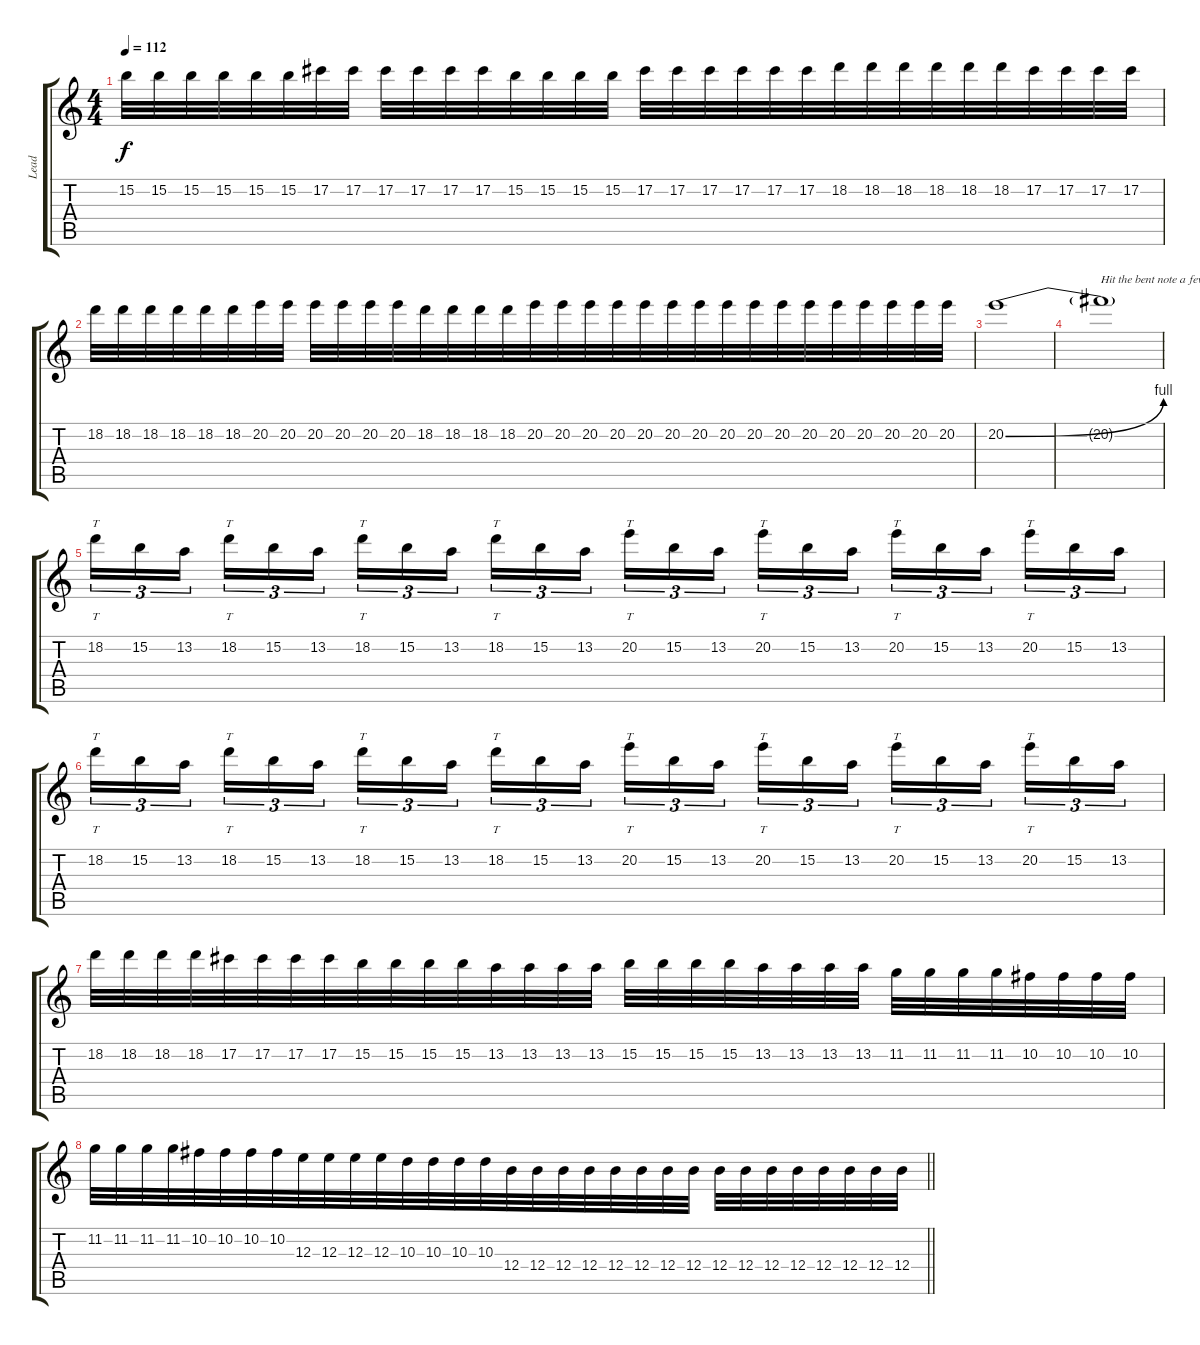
\track ("Lead" "Lead") {instrument distortionguitar}
\staff {score tabs}
\tuning (Db4 Ab3 E3 B2 Gb2 B1) {hide}
\ts (4 4)
\tempo 112
\clef g2
\ks c
15.2.32{dy f} 15.2.32{beam merge} 15.2.32 15.2.32{beam merge} 15.2.32 15.2.32{beam merge} 17.2.32 17.2.32 17.2.32 17.2.32{beam merge} 17.2.32 17.2.32{beam merge} 15.2.32 15.2.32{beam merge} 15.2.32 15.2.32 17.2.32{beam merge} 17.2.32{beam merge} 17.2.32 17.2.32 17.2.32 17.2.32{beam merge} 18.2.32{beam merge} 18.2.32{beam merge} 18.2.32 18.2.32{beam merge} 18.2.32{beam merge} 18.2.32{beam merge} 17.2.32 17.2.32 17.2.32{beam merge} 17.2.32 |
18.2.32{beam merge} 18.2.32{beam merge} 18.2.32 18.2.32{beam merge} 18.2.32{beam merge} 18.2.32 20.2.32{beam merge} 20.2.32 20.2.32 20.2.32 20.2.32{beam merge} 20.2.32 18.2.32 18.2.32{beam merge} 18.2.32 18.2.32{beam merge} 20.2.32 20.2.32 20.2.32 20.2.32{beam merge} 20.2.32 20.2.32 20.2.32 20.2.32{beam merge} 20.2.32 20.2.32 20.2.32 20.2.32{beam merge} 20.2.32 20.2.32 20.2.32 20.2.32 |
20.2{be (bend 0 0 60 4)}.1 |
20.2{t}.1{txt "Hit the bent note a few times"} |
18.2.16{tt tu (3 2)} 15.2.16{tu (3 2)} 13.2.16{tu (3 2) beam splitsecondary} 18.2.16{tt tu (3 2)} 15.2.16{tu (3 2) beam merge} 13.2.16{tu (3 2)} 18.2.16{tt tu (3 2) beam merge} 15.2.16{tu (3 2)} 13.2.16{tu (3 2) beam splitsecondary} 18.2.16{tt tu (3 2)} 15.2.16{tu (3 2)} 13.2.16{tu (3 2)} 20.2.16{tt tu (3 2)} 15.2.16{tu (3 2)} 13.2.16{tu (3 2) beam splitsecondary} 20.2.16{tt tu (3 2)} 15.2.16{tu (3 2)} 13.2.16{tu (3 2)} 20.2.16{tt tu (3 2)} 15.2.16{tu (3 2)} 13.2.16{tu (3 2) beam splitsecondary} 20.2.16{tt tu (3 2)} 15.2.16{tu (3 2)} 13.2.16{tu (3 2)} |
18.2.16{tt tu (3 2)} 15.2.16{tu (3 2)} 13.2.16{tu (3 2) beam splitsecondary} 18.2.16{tt tu (3 2)} 15.2.16{tu (3 2) beam merge} 13.2.16{tu (3 2)} 18.2.16{tt tu (3 2) beam merge} 15.2.16{tu (3 2)} 13.2.16{tu (3 2) beam splitsecondary} 18.2.16{tt tu (3 2)} 15.2.16{tu (3 2)} 13.2.16{tu (3 2)} 20.2.16{tt tu (3 2)} 15.2.16{tu (3 2)} 13.2.16{tu (3 2) beam splitsecondary} 20.2.16{tt tu (3 2)} 15.2.16{tu (3 2)} 13.2.16{tu (3 2)} 20.2.16{tt tu (3 2)} 15.2.16{tu (3 2)} 13.2.16{tu (3 2) beam splitsecondary} 20.2.16{tt tu (3 2)} 15.2.16{tu (3 2)} 13.2.16{tu (3 2)} |
18.2.32 18.2.32{beam merge} 18.2.32 18.2.32 17.2.32 17.2.32 17.2.32 17.2.32{beam merge} 15.2.32 15.2.32 15.2.32{beam merge} 15.2.32 13.2.32{beam merge} 13.2.32{beam merge} 13.2.32 13.2.32 15.2.32{beam merge} 15.2.32{beam merge} 15.2.32 15.2.32{beam merge} 13.2.32 13.2.32{beam merge} 13.2.32 13.2.32 11.2.32{beam merge} 11.2.32 11.2.32 11.2.32 10.2.32{beam merge} 10.2.32{beam merge} 10.2.32{beam merge} 10.2.32 |
\barLineRight lightlight
11.2.32{beam merge} 11.2.32 11.2.32 11.2.32 10.2.32{beam merge} 10.2.32{beam merge} 10.2.32{beam merge} 10.2.32{beam merge} 12.3.32{beam merge} 12.3.32{beam merge} 12.3.32{beam merge} 12.3.32{beam merge} 10.3.32{beam merge} 10.3.32 10.3.32{beam merge} 10.3.32{beam merge} 12.4.32{beam merge} 12.4.32 12.4.32{beam merge} 12.4.32 12.4.32 12.4.32 12.4.32 12.4.32 12.4.32 12.4.32 12.4.32 12.4.32 12.4.32 12.4.32 12.4.32 12.4.32
